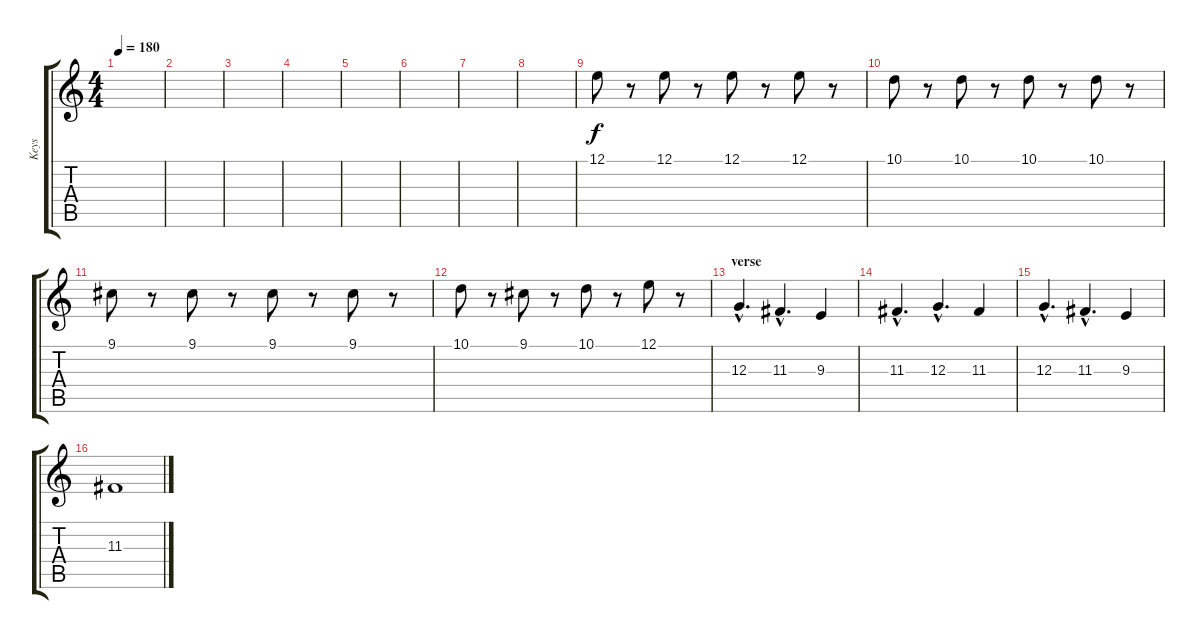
\track ("Keys" "Keys") {instrument lead2sawtooth}
\staff {score tabs}
\tuning (E4 B3 G3 D3 A2 E2) {hide}
\ts (4 4)
\tempo 180
\clef g2
\ks c
|
|
|
|
|
|
|
|
12.1.8 r.8 12.1.8 r.8 12.1.8 r.8 12.1.8 r.8 |
10.1.8 r.8 10.1.8 r.8 10.1.8 r.8 10.1.8 r.8 |
9.1.8 r.8 9.1.8 r.8 9.1.8 r.8 9.1.8 r.8 |
10.1.8 r.8 9.1.8 r.8 10.1.8 r.8 12.1.8 r.8 |
\section ("" "verse")
12.3{hac}.4{d dy f} 11.3{hac}.4{d} 9.3.4 |
11.3{hac}.4{d} 12.3{hac}.4{d} 11.3.4 |
12.3{hac}.4{d} 11.3{hac}.4{d} 9.3.4 |
11.3.1
